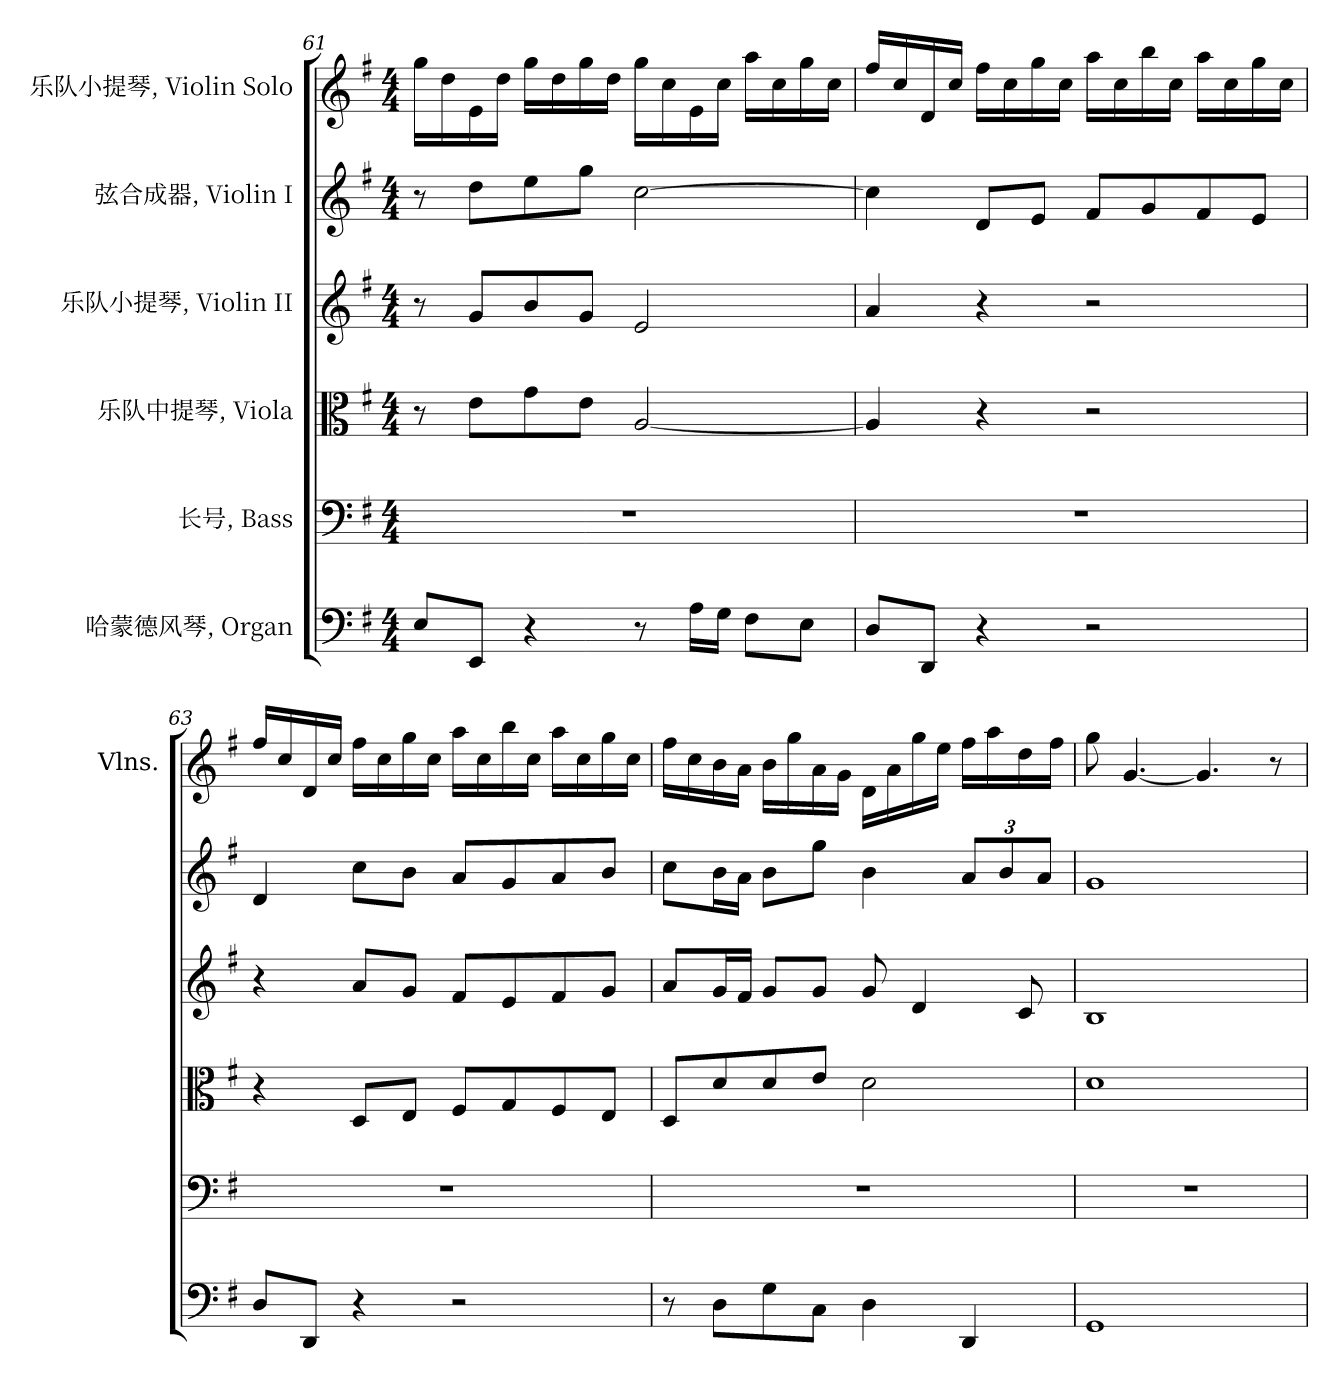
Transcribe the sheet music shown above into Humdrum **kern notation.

**kern	**kern	**kern	**kern	**kern	**kern
*part6	*part5	*part4	*part3	*part2	*part1
*staff6	*staff5	*staff4	*staff3	*staff2	*staff1
*I"哈蒙德风琴, Organ	*I"长号, Bass	*I"乐队中提琴, Viola	*I"乐队小提琴, Violin II	*I"弦合成器, Violin I	*I"乐队小提琴, Violin Solo
*	*	*	*	*	*I'Vlns.
!!LO:LB:g=z
*clefF4	*clefF4	*clefC3	*clefG2	*clefG2	*clefG2
*k[f#]	*k[f#]	*k[f#]	*k[f#]	*k[f#]	*k[f#]
*M4/4	*M4/4	*M4/4	*M4/4	*M4/4	*M4/4
=61	=61	=61	=61	=61	=61
8E/L	1r	8r	8r	8r	16gg\LL
.	.	.	.	.	16dd\
8EE/J	.	8e\L	8g/L	8dd\L	16e\
.	.	.	.	.	16dd\JJ
4r	.	8g\	8b/	8ee\	16gg\LL
.	.	.	.	.	16dd\
.	.	8e\J	8g/J	8gg\J	16gg\
.	.	.	.	.	16dd\JJ
8r	.	[2A/	2e/	[2cc\	16gg\LL
.	.	.	.	.	16cc\
16A\LL	.	.	.	.	16e\
16G\JJ	.	.	.	.	16cc\JJ
8F#\L	.	.	.	.	16aa\LL
.	.	.	.	.	16cc\
8E\J	.	.	.	.	16gg\
.	.	.	.	.	16cc\JJ
=62	=62	=62	=62	=62	=62
8D/L	1r	4A/]	4a/	4cc\]	16ff#/LL
.	.	.	.	.	16cc/
8DD/J	.	.	.	.	16d/
.	.	.	.	.	16cc/JJ
4r	.	4r	4r	8d/L	16ff#\LL
.	.	.	.	.	16cc\
.	.	.	.	8e/J	16gg\
.	.	.	.	.	16cc\JJ
2r	.	2r	2r	8f#/L	16aa\LL
.	.	.	.	.	16cc\
.	.	.	.	8g/	16bb\
.	.	.	.	.	16cc\JJ
.	.	.	.	8f#/	16aa\LL
.	.	.	.	.	16cc\
.	.	.	.	8e/J	16gg\
.	.	.	.	.	16cc\JJ
!!LO:PB:g=z
=63	=63	=63	=63	=63	=63
8D/L	1r	4r	4r	4d/	16ff#/LL
.	.	.	.	.	16cc/
8DD/J	.	.	.	.	16d/
.	.	.	.	.	16cc/JJ
4r	.	8D/L	8a/L	8cc\L	16ff#\LL
.	.	.	.	.	16cc\
.	.	8E/J	8g/J	8b\J	16gg\
.	.	.	.	.	16cc\JJ
2r	.	8F#/L	8f#/L	8a/L	16aa\LL
.	.	.	.	.	16cc\
.	.	8G/	8e/	8g/	16bb\
.	.	.	.	.	16cc\JJ
.	.	8F#/	8f#/	8a/	16aa\LL
.	.	.	.	.	16cc\
.	.	8E/J	8g/J	8b/J	16gg\
.	.	.	.	.	16cc\JJ
=64	=64	=64	=64	=64	=64
8r	1r	8D/L	8a/L	8cc\L	16ff#\LL
.	.	.	.	.	16cc\
8D\L	.	8d/	16g/L	16b\L	16b\
.	.	.	16f#/JJ	16a\JJ	16a\JJ
8G\	.	8d/	8g/L	8b\L	16b\LL
.	.	.	.	.	16gg\
8C\J	.	8e/J	8g/J	8gg\J	16a\
.	.	.	.	.	16g\JJ
4D\	.	2d\	8g/	4b\	16d\LL
.	.	.	.	.	16a\
.	.	.	4d/	.	16gg\
.	.	.	.	.	16ee\JJ
*	*	*	*	*Xbrackettup	*
4DD/	.	.	.	12a/L	16ff#\LL
.	.	.	.	.	16aa\
.	.	.	.	12b/	.
.	.	.	8c/	.	16dd\
.	.	.	.	12a/J	.
.	.	.	.	.	16ff#\JJ
=65	=65	=65	=65	=65	=65
1GG	1r	1d	1B	1g	8gg\
.	.	.	.	.	[4.g/
.	.	.	.	.	4.g/]
.	.	.	.	.	8r
=	=	=	=	=	=
*-	*-	*-	*-	*-	*-
